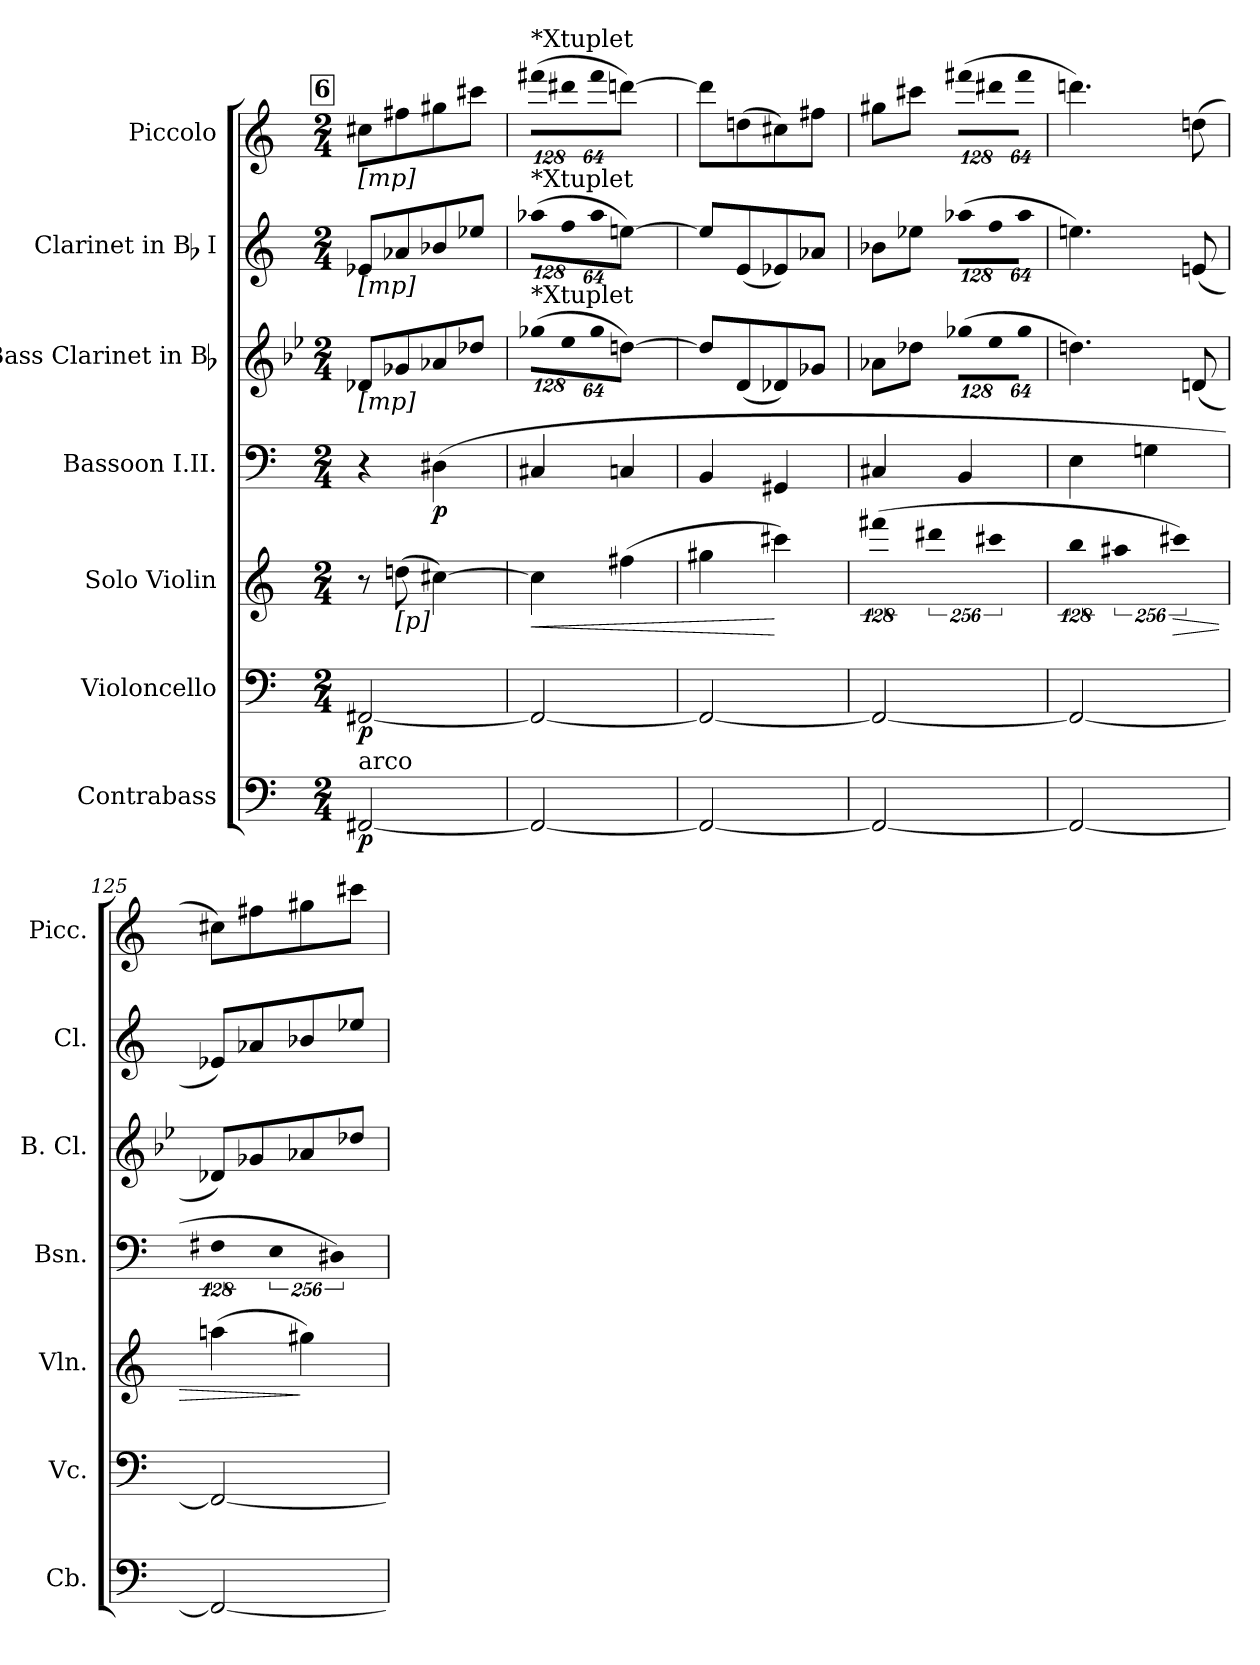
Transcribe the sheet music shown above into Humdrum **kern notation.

**kern	**dynam	**kern	**dynam	**kern	**dynam	**kern	**dynam	**kern	**kern	**kern
*part7	*part7	*part6	*part6	*part5	*part5	*part4	*part4	*part3	*part2	*part1
*staff7	*staff7	*staff6	*staff6	*staff5	*staff5	*staff4	*staff4	*staff3	*staff2	*staff1
*I"Contrabass	*	*I"Violoncello	*	*I"Solo Violin	*	*I"Bassoon I.II.	*	*I"Bass Clarinet in Bb	*I"Clarinet in Bb I	*I"Piccolo
*I'Cb.	*	*I'Vc.	*	*I'Vln.	*	*I'Bsn.	*	*I'B. Cl.	*I'Cl.	*I'Picc.
!!LO:PB:g=z
*clefF4	*	*clefF4	*	*clefG2	*	*clefF4	*	*clefG2	*clefG2	*clefG2
*ITrd7c12	*	*	*	*	*	*	*	*ITrd8c14	*ITrd1c2	*ITrd-7c-12
*k[]	*	*k[]	*	*k[]	*	*k[]	*	*k[b-e-]	*k[b-e-]	*k[]
*M2/4	*	*M2/4	*	*M2/4	*	*M2/4	*	*M2/4	*M2/4	*M2/4
*MM152	*	*MM152	*	*MM152	*	*MM152	*	*MM152	*MM152	*MM152
!!LO:REH:place=s1:B:color=#000000:enc=box:fs=14.284:t=6
=120	=120	=120	=120	=120	=120	=120	=120	=120	=120	=120
!	!	!	!	!	!	!	!	!	!	!LO:TX:b:t=[mp]
!	!	!	!	!	!	!	!	!	!LO:TX:b:t=[mp]	!
!	!	!	!	!	!	!	!	!LO:TX:b:t=[mp]	!	!
!LO:TX:a:t=arco	!	!	!	!	!	!	!	!	!	!
[<2FFF#Xi/	p	[<2FF#Xi/	p	8r	.	4r	.	(8D-Xi/L	(8d-Xi/L	(8ccc#Xi\L
!	!	!	!	!LO:TX:b:t=[p]	!	!	!	!	!	!
.	.	.	.	(8ddni\	.	.	.	8G-Xi/	8g-Xi/	8fff#Xi\
.	.	.	.	[>4cc#Xi\)	.	(4D#Xi\	p	8A-Xi/	8a-Xi/	8ggg#Xi\
.	.	.	.	.	.	.	.	8d-Xi/J	8dd-Xi/J	8cccc#Xi\J
=121	=121	=121	=121	=121	=121	=121	=121	=121	=121	=121
!	!	!	!	!	!LO:HP:b	!	!	!	!	!
*	*	*	*	*	*	*	*	*Xbrackettup	*	*
!	!	!	!	!	!	!	!	!LO:N:vis=8	!	!
*	*	*	*	*	*	*	*	*	*Xbrackettup	*
!	!	!	!	!	!	!	!	!	!LO:N:vis=8	!
*	*	*	*	*	*	*	*	*	*	*Xbrackettup
!	!	!	!	!	!	!	!	!	!	!LO:TX:a:t=*Xtuplet
!	!	!	!	!	!	!	!	!	!LO:TX:a:t=*Xtuplet	!
!	!	!	!	!	!	!	!	!LO:TX:a:t=*Xtuplet	!	!
!	!	!	!	!	!	!	!	!	!	!LO:N:vis=8
2FFF#i/_<	.	2FF#i/_<	.	4cc#i\]	<	4C#Xi/	.	(1024%85g-Xi\L	(1024%85gg-Xi\L	(1024%85ffff#Xi\L
!	!	!	!	!	!	!	!	!LO:N:vis=8	!LO:N:vis=8	!LO:N:vis=8
.	.	.	.	.	.	.	.	1024%85e-i\	1024%85ee-i\	1024%85dddd#Xi\
!	!	!	!	!	!	!	!	!LO:N:vis=8	!LO:N:vis=8	!LO:N:vis=8
.	.	.	.	.	.	.	.	512%43g-i\J	512%43gg-i\J	512%43ffff#i\J
.	.	.	.	(4ff#Xi\	.	4Cni/	.	[>4dni\)	[>4ddni\)	[>4ddddni\)
=122	=122	=122	=122	=122	=122	=122	=122	=122	=122	=122
2FFF#i/_<	.	2FF#i/_<	.	4gg#Xi\	.	4BBi/	.	8di/L]	8ddi/L]	8ddddi\L]
.	.	.	.	.	.	.	.	(8Di/	(8di/	(8dddni\
.	.	.	.	4ccc#Xi\)	[	4GG#Xi/	.	8D-Xi/)	8d-Xi/)	8ccc#Xi\)
.	.	.	.	.	.	.	.	8G-Xi/J	8g-Xi/J	8fff#Xi\J
=123	=123	=123	=123	=123	=123	=123	=123	=123	=123	=123
!	!	!	!	!LO:N:vis=4	!	!	!	!	!	!
2FFF#i/_<	.	2FF#i/_<	.	(512%85fff#Xi\	.	4C#Xi/	.	8A-Xi\L	8a-Xi\L	8ggg#Xi\L
.	.	.	.	.	.	.	.	8d-Xi\J	8dd-Xi\J	8cccc#Xi\J
!	!	!	!	!LO:N:vis=4	!	!	!	!	!	!
.	.	.	.	1024%171ddd#Xi\	.	.	.	.	.	.
!	!	!	!	!	!	!	!	!LO:N:vis=8	!LO:N:vis=8	!LO:N:vis=8
.	.	.	.	.	.	4BBi/	.	(1024%85g-Xi\L	(1024%85gg-Xi\L	(1024%85ffff#Xi\L
!	!	!	!	!LO:N:vis=4	!	!	!	!LO:N:vis=8	!LO:N:vis=8	!LO:N:vis=8
.	.	.	.	1024%171ccc#Xi\	.	.	.	1024%85e-i\	1024%85ee-i\	1024%85dddd#Xi\
!	!	!	!	!	!	!	!	!LO:N:vis=8	!LO:N:vis=8	!LO:N:vis=8
.	.	.	.	.	.	.	.	512%43g-i\J	512%43gg-i\J	512%43ffff#i\J
=124	=124	=124	=124	=124	=124	=124	=124	=124	=124	=124
!	!	!	!	!LO:N:vis=4	!	!	!	!	!	!
2FFF#i/_<	.	2FF#i/_<	.	512%85bbi\	.	4Ei\	.	4.dni\)	4.ddni\)	4.ddddni\)
!	!	!	!	!LO:N:vis=4	!	!	!	!	!	!
.	.	.	.	1024%171aa#Xi\	.	.	.	.	.	.
.	.	.	.	.	.	4Gni\	.	.	.	.
!	!	!	!	!LO:N:vis=4	!LO:HP:b	!	!	!	!	!
.	.	.	.	1024%171ccc#Xi\)	>	.	.	.	.	.
.	.	.	.	.	.	.	.	(8Dni/	(8dni/	(8dddni\
=125	=125	=125	=125	=125	=125	=125	=125	=125	=125	=125
!	!	!	!	!	!	!LO:N:vis=4	!	!	!	!
2FFF#i/_<	.	2FF#i/_<	.	(4aani\	.	512%85F#Xi\	.	8D-Xi/L)	8d-Xi/L)	8ccc#Xi\L)
.	.	.	.	.	.	.	.	8G-Xi/	8g-Xi/	8fff#Xi\
!	!	!	!	!	!	!LO:N:vis=4	!	!	!	!
.	.	.	.	.	.	1024%171Ei\	.	.	.	.
.	.	.	.	4gg#Xi\)	]	.	.	8A-Xi/	8a-Xi/	8ggg#Xi\
!	!	!	!	!	!	!LO:N:vis=4	!	!	!	!
.	.	.	.	.	.	1024%171D#Xi\)	.	.	.	.
.	.	.	.	.	.	.	.	8d-Xi/J	8dd-Xi/J	8cccc#Xi\J
=	=	=	=	=	=	=	=	=	=	=
*-	*-	*-	*-	*-	*-	*-	*-	*-	*-	*-
